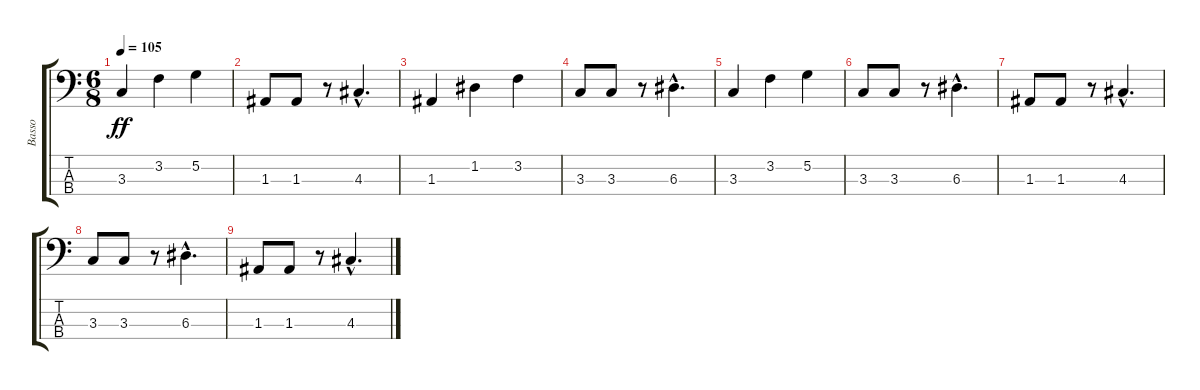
\track ("Basso" "Basso") {instrument electricbassfinger}
\staff {score tabs}
\tuning (G2 D2 A1 E1) {hide}
\ts (6 8)
\tempo 105
\clef f4
\ks c
3.3.4{dy ff} 3.2.4 5.2.4 |
1.3.8 1.3.8 r.8 4.3{hac}.4{d} |
1.3.4 1.2.4 3.2.4 |
3.3.8 3.3.8 r.8 6.3{hac}.4{d} |
3.3.4 3.2.4 5.2.4 |
3.3.8 3.3.8 r.8 6.3{hac}.4{d} |
1.3.8 1.3.8 r.8 4.3{hac}.4{d} |
3.3.8 3.3.8 r.8 6.3{hac}.4{d} |
1.3.8 1.3.8 r.8 4.3{hac}.4{d}
